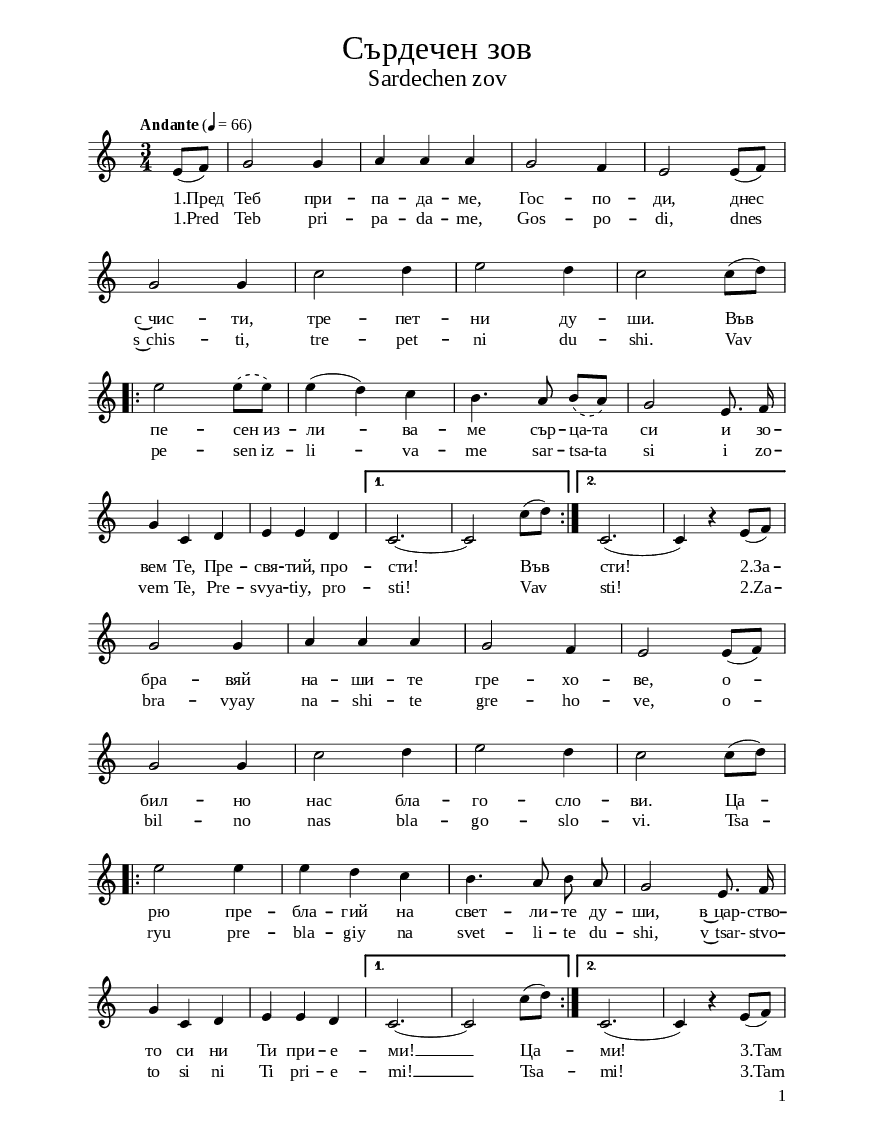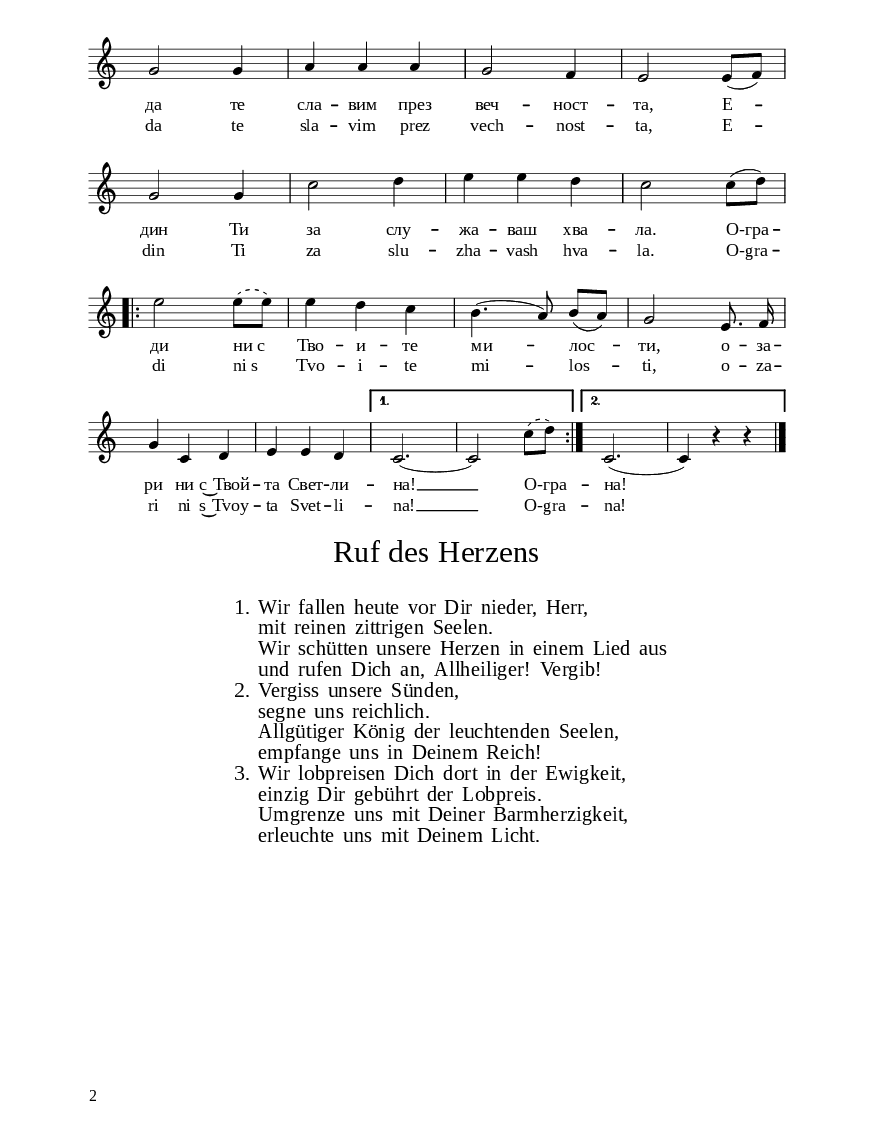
\version "2.24.0"

% include paper part and global functions
\include "include/globals.ily"

\bookpart {
  \include "include/bookpart-paper.ily"
  \score {
    \include "include/score-layout.ily"

    \new Voice \absolute {
      \clef treble
      \key c \major
      \time 3/4
      \tempoFunc "Andante" 4 "66"
      \autoBeamOff
      \partial 4
      e'8 ([f'8]) |  g'2 g'4 |  a'4 a' a' | g'2 f'4 | e'2 e'8 ([ f' ]) | \break

      g'2 g'4 | c''2 d''4 | e''2 d''4 | c''2 c''8 ( [d''8]) | \break

      \repeat volta 2 {
        e''2 \slurDashed e''8 ([e'']) |\slurSolid e''4 ( d'' ) c'' | b'4. a'8  \slurDashed b' ([a']) | g'2 e'8. f'16 | \break
        g'4 c' d' | e' e' d' |
      }
      \alternative {
        { c'2. ~| c'2  \slurSolid c''8 ( [ d'' ] ) |  }

        { c'2.  ( | c'4 ) r4 e'8 ([f'8 ])| \break }
      }

      g'2 g'4 |  a'4 a' a' | g'2 f'4 | e'2 e'8 ([ f' ]) | \break

      g'2 g'4 | c''2 d''4 | e''2 d''4 | c''2 c''8 ( [d''8]) | \break

      \repeat volta 2 {
        e''2 e''4 | e''4 d'' c'' | b'4. a'8  b' a' | g'2 e'8. f'16 | \break
        g'4 c' d' | e' e' d' |
      }

      \alternative {
        { c'2. ~| c'2  c''8 ( [ d'' ] ) |  }
        { c'2. ( | c'4 ) r4 e'8 ([f'8 ])| \break }
      }

      g'2 g'4 |  a'4 a' a' | g'2 f'4 | e'2 e'8 ([ f' ]) | \break

      g'2 g'4 | c''2 d''4 | e''4 e''4 d''4 | c''2 c''8 ([d''8]) | \break

      \repeat volta 2 {
        e''2 \slurDashed e''8   ( [ e''] ) | e''4  d'' c'' | \slurSolid b'4. (a'8)  b' ([a']) | g'2 e'8. f'16 | \break
        g'4 c' d' | e' e' d' |
      }
      \alternative {
        { c'2. ~| c'2 \slurDashed c''8 ( [ d'' ] )   |   }
        {\slurSolid  c'2. ( | c'4 ) r4 r4 \bar "|."  | \break }
      }

    }

    \addlyrics {
      "1.Пред" Теб при -- па -- да -- ме, Гос -- по -- ди, днес
      с~чис -- ти, тре -- пет -- ни  ду -- ши. Във
      пе -- сен_из -- ли --  ва -- ме  сър -- ца-та си и зо --
      вем Те, Пре -- свя -- тий, про -- сти! Във сти!

      "2.За" -- бра -- вяй на -- ши -- те гре -- хо -- ве, о --
      бил -- но нас бла -- го -- сло -- ви. Ца --
      рю пре -- бла -- гий на свет -- ли -- те ду -- ши, "в~цар-" -- ство --
      то си ни Ти при -- е -- ми! __ Ца -- ми!

      "3.Там" да те сла -- вим през веч -- ност -- та, E --
      дин Ти за слу -- жа -- ваш хва -- ла. О-гра --
      ди ни_с Тво -- и -- те ми -- лос -- ти, о -- за --
      ри ни с~Твой -- та Свет -- ли -- на! __ О-гра -- на!
    }
    \addlyrics {
      "1.Pred" Teb pri -- pa -- da -- me, Gos -- po -- di, dnes
      s~chis -- ti, tre -- pet -- ni  du -- shi. Vav
      pe -- sen_iz -- li --  va -- me  sar -- tsa-ta si i zo --
      vem Te, Pre -- svya -- tiy, pro -- sti! Vav sti!

      "2.Za" -- bra -- vyay na -- shi -- te gre -- ho -- ve, o --
      bil -- no nas bla -- go -- slo -- vi. Tsa --
      ryu pre -- bla -- giy na svet -- li -- te du -- shi,  "v~tsar-" -- stvo --
      to si ni Ti pri -- e -- mi! __ Tsa -- mi!

      "3.Tam" da te sla -- vim prez vech -- nost -- ta, E --
      din Ti za slu -- zha -- vash hva -- la. O-gra --
      di ni_s Tvo -- i -- te mi -- los -- ti, o -- za --
      ri ni s~Tvoy -- ta Svet -- li -- na! __ O-gra -- na!
    }

    \header {
      title = \titleFunc "Сърдечен зов" "Sardechen zov"
    }

    \midi{}

  } % score

  % include foreign translation(s) of the song
  \version "2.20.0"

\markup \fill-line { \fontsize #6 "Ruf des Herzens" }
\markup \null
\markup \null
\markup \fontsize #+2.5 {
  \hspace #14
  \override #'(baseline-skip . 2)
  \column {
    \line { "   " }

    \line { 1. Wir fallen heute vor Dir nieder, Herr, }

    \line { "   "mit reinen zittrigen Seelen.}

    \line { "   "Wir schütten unsere Herzen in einem Lied aus }

    \line { "   "und rufen Dich an, Allheiliger! Vergib!}

    \line { 2. Vergiss unsere Sünden, }

    \line { "   "segne uns reichlich.}

    \line { "   "Allgütiger König der leuchtenden Seelen,}

    \line { "   "empfange uns in Deinem Reich!}

    \line { 3. Wir lobpreisen Dich dort in der Ewigkeit,}

    \line { "   "einzig Dir gebührt der Lobpreis.}

    \line { "   "Umgrenze uns mit Deiner Barmherzigkeit,}

    \line { "   "erleuchte uns mit Deinem Licht.}
  }
}


} % bookpart
